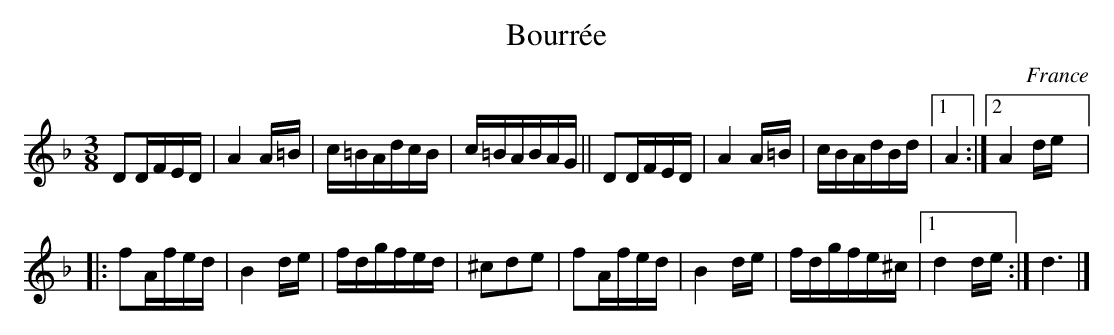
X:1
T:Bourrée
M:3/8
O:France
K:Dm
D2DFED| A4A=B| c=BAdcB| c=BABAG|| D2DFED| A4A=B| cBAdBd|1 A4 :|2 A4de |:
f2Afed| B4de| fdgfed| ^c2d2e2| f2Afed| B4de| fdgfe^c |1 d4de :| d6|]
